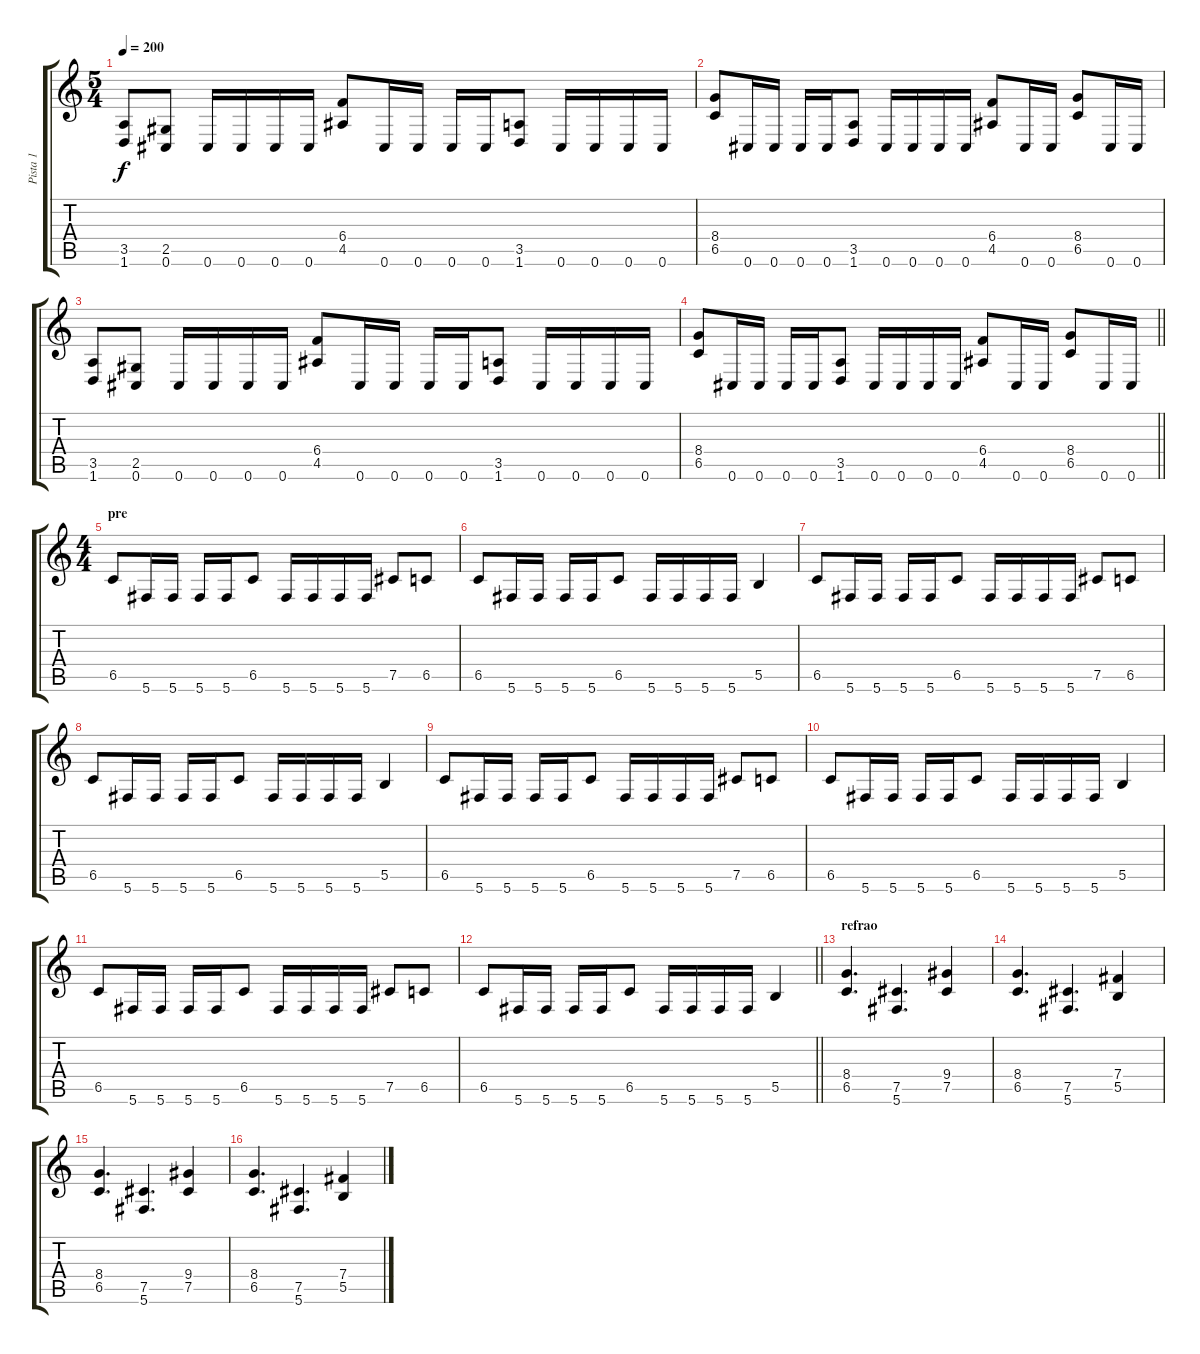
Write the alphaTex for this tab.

\track ("Pista 1" "Pista 1") {instrument distortionguitar}
\staff {score tabs}
\tuning (Db4 Ab3 E3 B2 Gb2 Db2) {hide}
\ts (5 4)
\tempo 200
\clef g2
\ks c
(3.5 1.6).8{dy f} (2.5 0.6).8 0.6.16 0.6.16 0.6.16 0.6.16 (6.4 4.5).8 0.6.16 0.6.16 0.6.16 0.6.16 (3.5 1.6).8 0.6.16 0.6.16 0.6.16 0.6.16 |
(8.4 6.5).8 0.6.16 0.6.16 0.6.16 0.6.16 (3.5 1.6).8 0.6.16 0.6.16 0.6.16 0.6.16 (6.4 4.5).8 0.6.16 0.6.16 (8.4 6.5).8 0.6.16 0.6.16 |
(3.5 1.6).8 (2.5 0.6).8 0.6.16 0.6.16 0.6.16 0.6.16 (6.4 4.5).8 0.6.16 0.6.16 0.6.16 0.6.16 (3.5 1.6).8 0.6.16 0.6.16 0.6.16 0.6.16 |
\barLineRight lightlight
(8.4 6.5).8 0.6.16 0.6.16 0.6.16 0.6.16 (3.5 1.6).8 0.6.16 0.6.16 0.6.16 0.6.16 (6.4 4.5).8 0.6.16 0.6.16 (8.4 6.5).8 0.6.16 0.6.16 |
\ts (4 4)
\section ("" "pre")
6.5.8 5.6.16 5.6.16 5.6.16 5.6.16 6.5.8 5.6.16 5.6.16 5.6.16 5.6.16 7.5.8 6.5.8 |
6.5.8 5.6.16 5.6.16 5.6.16 5.6.16 6.5.8 5.6.16 5.6.16 5.6.16 5.6.16 5.5.4 |
6.5.8 5.6.16 5.6.16 5.6.16 5.6.16 6.5.8 5.6.16 5.6.16 5.6.16 5.6.16 7.5.8 6.5.8 |
6.5.8 5.6.16 5.6.16 5.6.16 5.6.16 6.5.8 5.6.16 5.6.16 5.6.16 5.6.16 5.5.4 |
6.5.8 5.6.16 5.6.16 5.6.16 5.6.16 6.5.8 5.6.16 5.6.16 5.6.16 5.6.16 7.5.8 6.5.8 |
6.5.8 5.6.16 5.6.16 5.6.16 5.6.16 6.5.8 5.6.16 5.6.16 5.6.16 5.6.16 5.5.4 |
6.5.8 5.6.16 5.6.16 5.6.16 5.6.16 6.5.8 5.6.16 5.6.16 5.6.16 5.6.16 7.5.8 6.5.8 |
\barLineRight lightlight
6.5.8 5.6.16 5.6.16 5.6.16 5.6.16 6.5.8 5.6.16 5.6.16 5.6.16 5.6.16 5.5.4 |
\section ("" "refrao")
(8.4 6.5).4{d} (7.5 5.6).4{d} (9.4 7.5).4 |
(8.4 6.5).4{d} (7.5 5.6).4{d} (7.4 5.5).4 |
(8.4 6.5).4{d} (7.5 5.6).4{d} (9.4 7.5).4 |
(8.4 6.5).4{d} (7.5 5.6).4{d} (7.4 5.5).4
